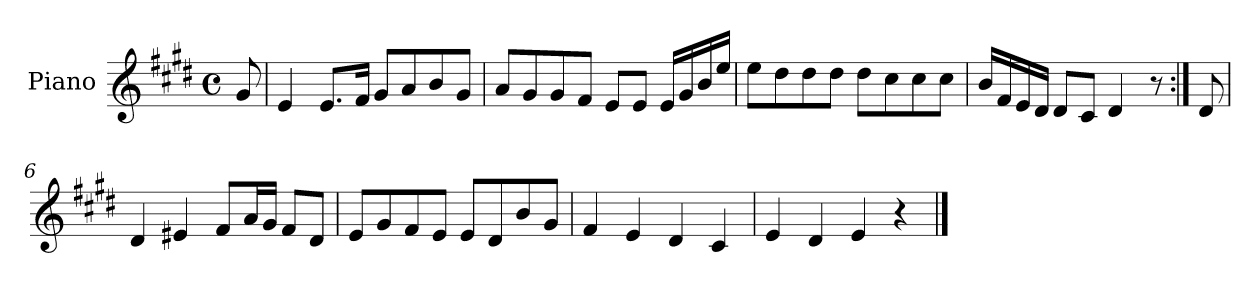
**kern
*part1
*staff1
*I"Piano
*I'Pno.
*clefG2
*k[f#c#g#d#]
*M4/4
*met(c)
=
8g#/
=1
4e/
8.e/L
16f#/Jk
8g#/L
8a/
8b/
8g#/J
=2
8a/L
8g#/
8g#/
8f#/J
8e/L
8e/J
16e/LL
16g#/
16b/
16ee/JJ
=3
8ee\L
8dd#\
8dd#\
8dd#\J
8dd#\L
8cc#\
8cc#\
8cc#\J
=4
16b/LL
16f#/
16e/
16d#/JJ
8d#/L
8c#/J
4d#/
8r
!!LO:LB:g=z
=5:|!
8d#/
=6
4d#/
4e#X/
8f#/L
16a/L
16g#/JJ
8f#/L
8d#/J
=7
8e/L
8g#/
8f#/
8e/J
8e/L
8d#/
8b/
8g#/J
=8
4f#/
4e/
4d#/
4c#/
=9
4e/
4d#/
4e/
4r
==
*-
